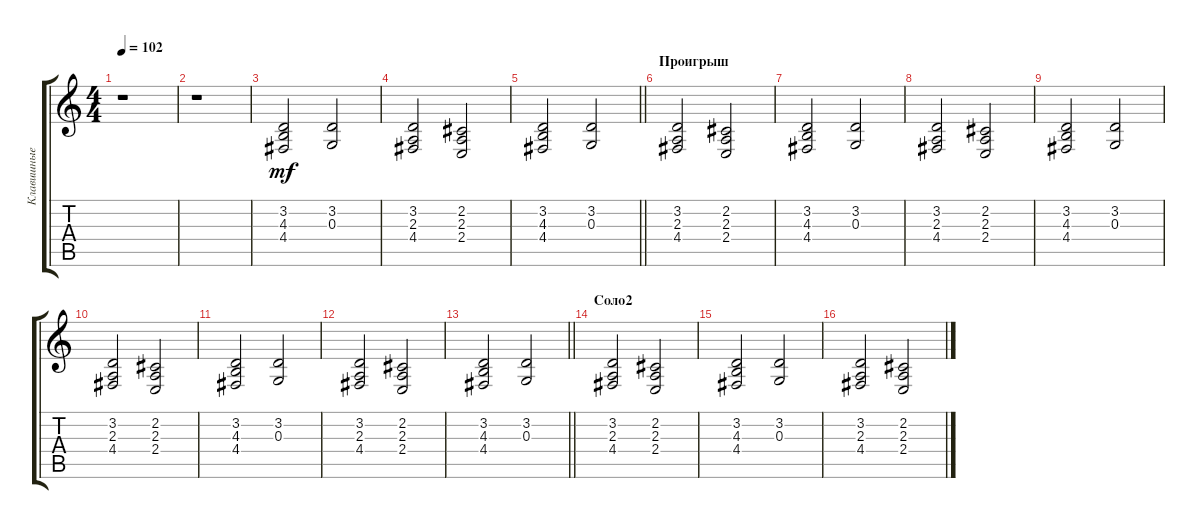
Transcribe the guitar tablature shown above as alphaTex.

\track ("Клавишные" "Клавишные") {instrument rockorgan}
\staff {score tabs}
\tuning (E4 B3 G3 D3 A2 E2) {hide}
\ts (4 4)
\tempo 102
\clef g2
\ks c
r.1{dy mf} |
r.1 |
(3.2 4.3 4.4).2 (3.2 0.3).2 |
(3.2 2.3 4.4).2 (2.2 2.3 2.4).2 |
\barLineRight lightlight
(3.2 4.3 4.4).2 (3.2 0.3).2 |
\section ("" "Проигрыш")
(3.2 2.3 4.4).2 (2.2 2.3 2.4).2 |
(3.2 4.3 4.4).2 (3.2 0.3).2 |
(3.2 2.3 4.4).2 (2.2 2.3 2.4).2 |
(3.2 4.3 4.4).2 (3.2 0.3).2 |
(3.2 2.3 4.4).2 (2.2 2.3 2.4).2 |
(3.2 4.3 4.4).2 (3.2 0.3).2 |
(3.2 2.3 4.4).2 (2.2 2.3 2.4).2 |
\barLineRight lightlight
(3.2 4.3 4.4).2 (3.2 0.3).2 |
\section ("" "Соло2")
(3.2 2.3 4.4).2 (2.2 2.3 2.4).2 |
(3.2 4.3 4.4).2 (3.2 0.3).2 |
(3.2 2.3 4.4).2 (2.2 2.3 2.4).2
